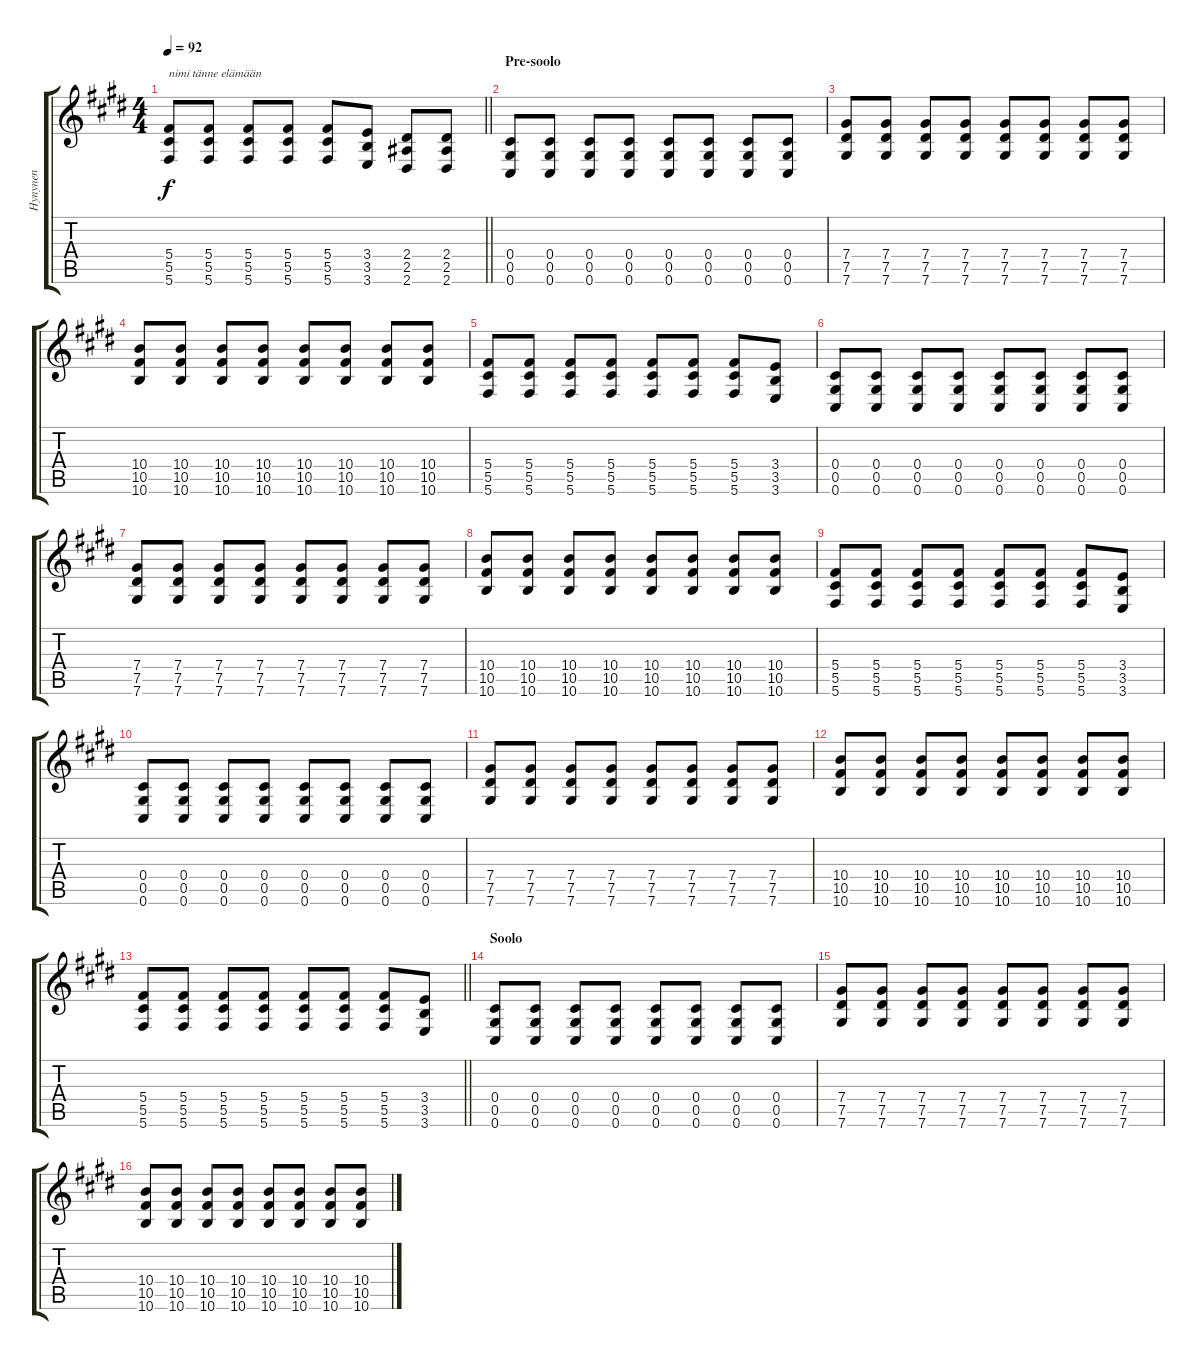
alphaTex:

\track ("Hynynen" "Hynynen") {instrument distortionguitar}
\staff {score tabs}
\tuning (Eb4 Bb3 Gb3 Db3 Ab2 Db2) {hide}
\ts (4 4)
\tempo 92
\clef g2
\barLineRight lightlight
\ks c#minor
(5.4 5.5 5.6).8{txt "nimi tänne elämään" dy f} (5.4 5.5 5.6).8 (5.4 5.5 5.6).8 (5.4 5.5 5.6).8 (5.4 5.5 5.6).8 (3.4 3.5 3.6).8 (2.4 2.5 2.6).8 (2.4 2.5 2.6).8 |
\section ("" "Pre-soolo")
(0.4 0.5 0.6).8 (0.4 0.5 0.6).8 (0.4 0.5 0.6).8 (0.4 0.5 0.6).8 (0.4 0.5 0.6).8 (0.4 0.5 0.6).8 (0.4 0.5 0.6).8 (0.4 0.5 0.6).8 |
(7.4 7.5 7.6).8 (7.4 7.5 7.6).8 (7.4 7.5 7.6).8 (7.4 7.5 7.6).8 (7.4 7.5 7.6).8 (7.4 7.5 7.6).8 (7.4 7.5 7.6).8 (7.4 7.5 7.6).8 |
(10.4 10.5 10.6).8 (10.4 10.5 10.6).8 (10.4 10.5 10.6).8 (10.4 10.5 10.6).8 (10.4 10.5 10.6).8 (10.4 10.5 10.6).8 (10.4 10.5 10.6).8 (10.4 10.5 10.6).8 |
(5.4 5.5 5.6).8 (5.4 5.5 5.6).8 (5.4 5.5 5.6).8 (5.4 5.5 5.6).8 (5.4 5.5 5.6).8 (5.4 5.5 5.6).8 (5.4 5.5 5.6).8 (3.4 3.5 3.6).8 |
(0.4 0.5 0.6).8 (0.4 0.5 0.6).8 (0.4 0.5 0.6).8 (0.4 0.5 0.6).8 (0.4 0.5 0.6).8 (0.4 0.5 0.6).8 (0.4 0.5 0.6).8 (0.4 0.5 0.6).8 |
(7.4 7.5 7.6).8 (7.4 7.5 7.6).8 (7.4 7.5 7.6).8 (7.4 7.5 7.6).8 (7.4 7.5 7.6).8 (7.4 7.5 7.6).8 (7.4 7.5 7.6).8 (7.4 7.5 7.6).8 |
(10.4 10.5 10.6).8 (10.4 10.5 10.6).8 (10.4 10.5 10.6).8 (10.4 10.5 10.6).8 (10.4 10.5 10.6).8 (10.4 10.5 10.6).8 (10.4 10.5 10.6).8 (10.4 10.5 10.6).8 |
(5.4 5.5 5.6).8 (5.4 5.5 5.6).8 (5.4 5.5 5.6).8 (5.4 5.5 5.6).8 (5.4 5.5 5.6).8 (5.4 5.5 5.6).8 (5.4 5.5 5.6).8 (3.4 3.5 3.6).8 |
(0.4 0.5 0.6).8 (0.4 0.5 0.6).8 (0.4 0.5 0.6).8 (0.4 0.5 0.6).8 (0.4 0.5 0.6).8 (0.4 0.5 0.6).8 (0.4 0.5 0.6).8 (0.4 0.5 0.6).8 |
(7.4 7.5 7.6).8 (7.4 7.5 7.6).8 (7.4 7.5 7.6).8 (7.4 7.5 7.6).8 (7.4 7.5 7.6).8 (7.4 7.5 7.6).8 (7.4 7.5 7.6).8 (7.4 7.5 7.6).8 |
(10.4 10.5 10.6).8 (10.4 10.5 10.6).8 (10.4 10.5 10.6).8 (10.4 10.5 10.6).8 (10.4 10.5 10.6).8 (10.4 10.5 10.6).8 (10.4 10.5 10.6).8 (10.4 10.5 10.6).8 |
\barLineRight lightlight
(5.4 5.5 5.6).8 (5.4 5.5 5.6).8 (5.4 5.5 5.6).8 (5.4 5.5 5.6).8 (5.4 5.5 5.6).8 (5.4 5.5 5.6).8 (5.4 5.5 5.6).8 (3.4 3.5 3.6).8 |
\section ("" "Soolo")
(0.4 0.5 0.6).8 (0.4 0.5 0.6).8 (0.4 0.5 0.6).8 (0.4 0.5 0.6).8 (0.4 0.5 0.6).8 (0.4 0.5 0.6).8 (0.4 0.5 0.6).8 (0.4 0.5 0.6).8 |
(7.4 7.5 7.6).8 (7.4 7.5 7.6).8 (7.4 7.5 7.6).8 (7.4 7.5 7.6).8 (7.4 7.5 7.6).8 (7.4 7.5 7.6).8 (7.4 7.5 7.6).8 (7.4 7.5 7.6).8 |
(10.4 10.5 10.6).8 (10.4 10.5 10.6).8 (10.4 10.5 10.6).8 (10.4 10.5 10.6).8 (10.4 10.5 10.6).8 (10.4 10.5 10.6).8 (10.4 10.5 10.6).8 (10.4 10.5 10.6).8
